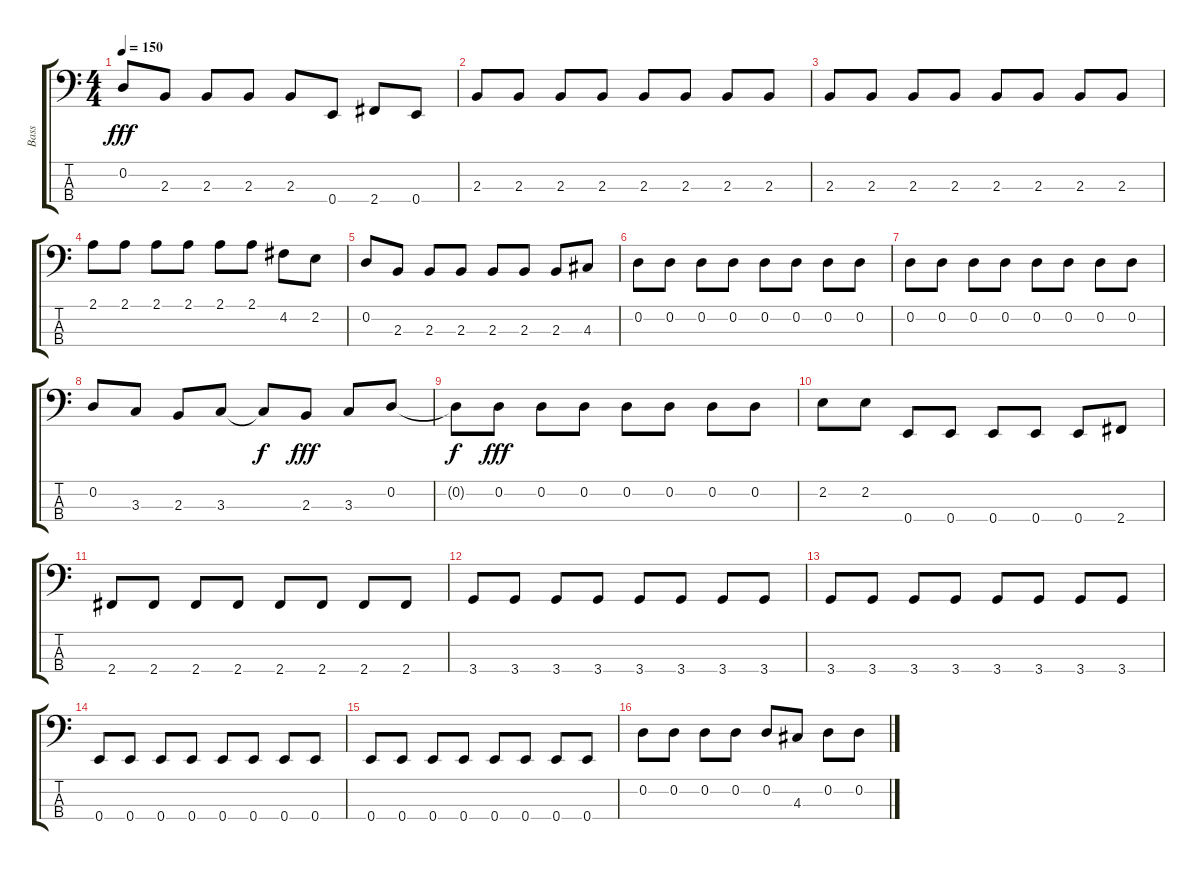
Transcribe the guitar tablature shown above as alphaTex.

\track ("Bass" "Bass") {instrument electricbasspick}
\staff {score tabs}
\tuning (G2 D2 A1 E1) {hide}
\ts (4 4)
\tempo 150
\clef f4
\ks c
0.2.8{dy fff} 2.3.8 2.3.8 2.3.8 2.3.8 0.4.8 2.4.8 0.4.8 |
2.3.8 2.3.8 2.3.8 2.3.8 2.3.8 2.3.8 2.3.8 2.3.8 |
2.3.8 2.3.8 2.3.8 2.3.8 2.3.8 2.3.8 2.3.8 2.3.8 |
2.1.8 2.1.8 2.1.8 2.1.8 2.1.8 2.1.8 4.2.8 2.2.8 |
0.2.8 2.3.8 2.3.8 2.3.8 2.3.8 2.3.8 2.3.8 4.3.8 |
0.2.8 0.2.8 0.2.8 0.2.8 0.2.8 0.2.8 0.2.8 0.2.8 |
0.2.8 0.2.8 0.2.8 0.2.8 0.2.8 0.2.8 0.2.8 0.2.8 |
0.2.8 3.3.8 2.3.8 3.3.8 3.3{t}.8{dy f} 2.3.8{dy fff} 3.3.8 0.2.8 |
0.2{t}.8{dy f} 0.2.8{dy fff} 0.2.8 0.2.8 0.2.8 0.2.8 0.2.8 0.2.8 |
2.2.8 2.2.8 0.4.8 0.4.8 0.4.8 0.4.8 0.4.8 2.4.8 |
2.4.8 2.4.8 2.4.8 2.4.8 2.4.8 2.4.8 2.4.8 2.4.8 |
3.4.8 3.4.8 3.4.8 3.4.8 3.4.8 3.4.8 3.4.8 3.4.8 |
3.4.8 3.4.8 3.4.8 3.4.8 3.4.8 3.4.8 3.4.8 3.4.8 |
0.4.8 0.4.8 0.4.8 0.4.8 0.4.8 0.4.8 0.4.8 0.4.8 |
0.4.8 0.4.8 0.4.8 0.4.8 0.4.8 0.4.8 0.4.8 0.4.8 |
0.2.8 0.2.8 0.2.8 0.2.8 0.2.8 4.3.8 0.2.8 0.2.8
